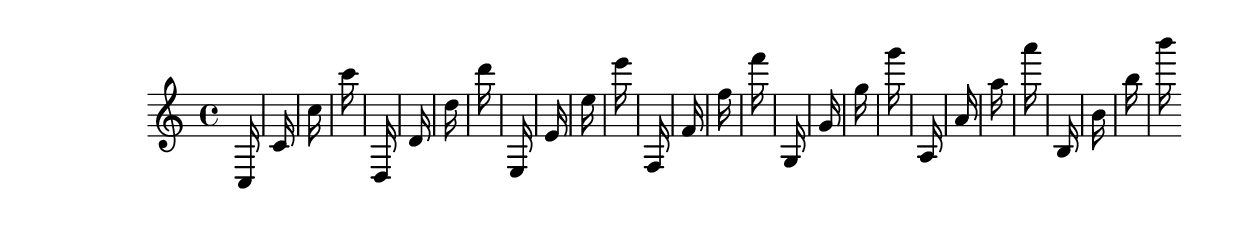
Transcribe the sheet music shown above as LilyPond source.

\version "2.20.0"
\score {
    \new Staff {
        \time 4/4
        \cadenzaOn
            c16\bar"|"c'16\bar"|"c''16\bar"|"c'''16\bar"|"d16\bar"|"d'16\bar"|"d''16\bar"|"d'''16\bar"|"e16\bar"|"e'16\bar"|"e''16\bar"|"e'''16\bar"|"f16\bar"|"f'16\bar"|"f''16\bar"|"f'''16\bar"|"g16\bar"|"g'16\bar"|"g''16\bar"|"g'''16\bar"|"a16\bar"|"a'16\bar"|"a''16\bar"|"a'''16\bar"|"b16\bar"|"b'16\bar"|"b''16\bar"|"b'''16
        \cadenzaOff
    }
}